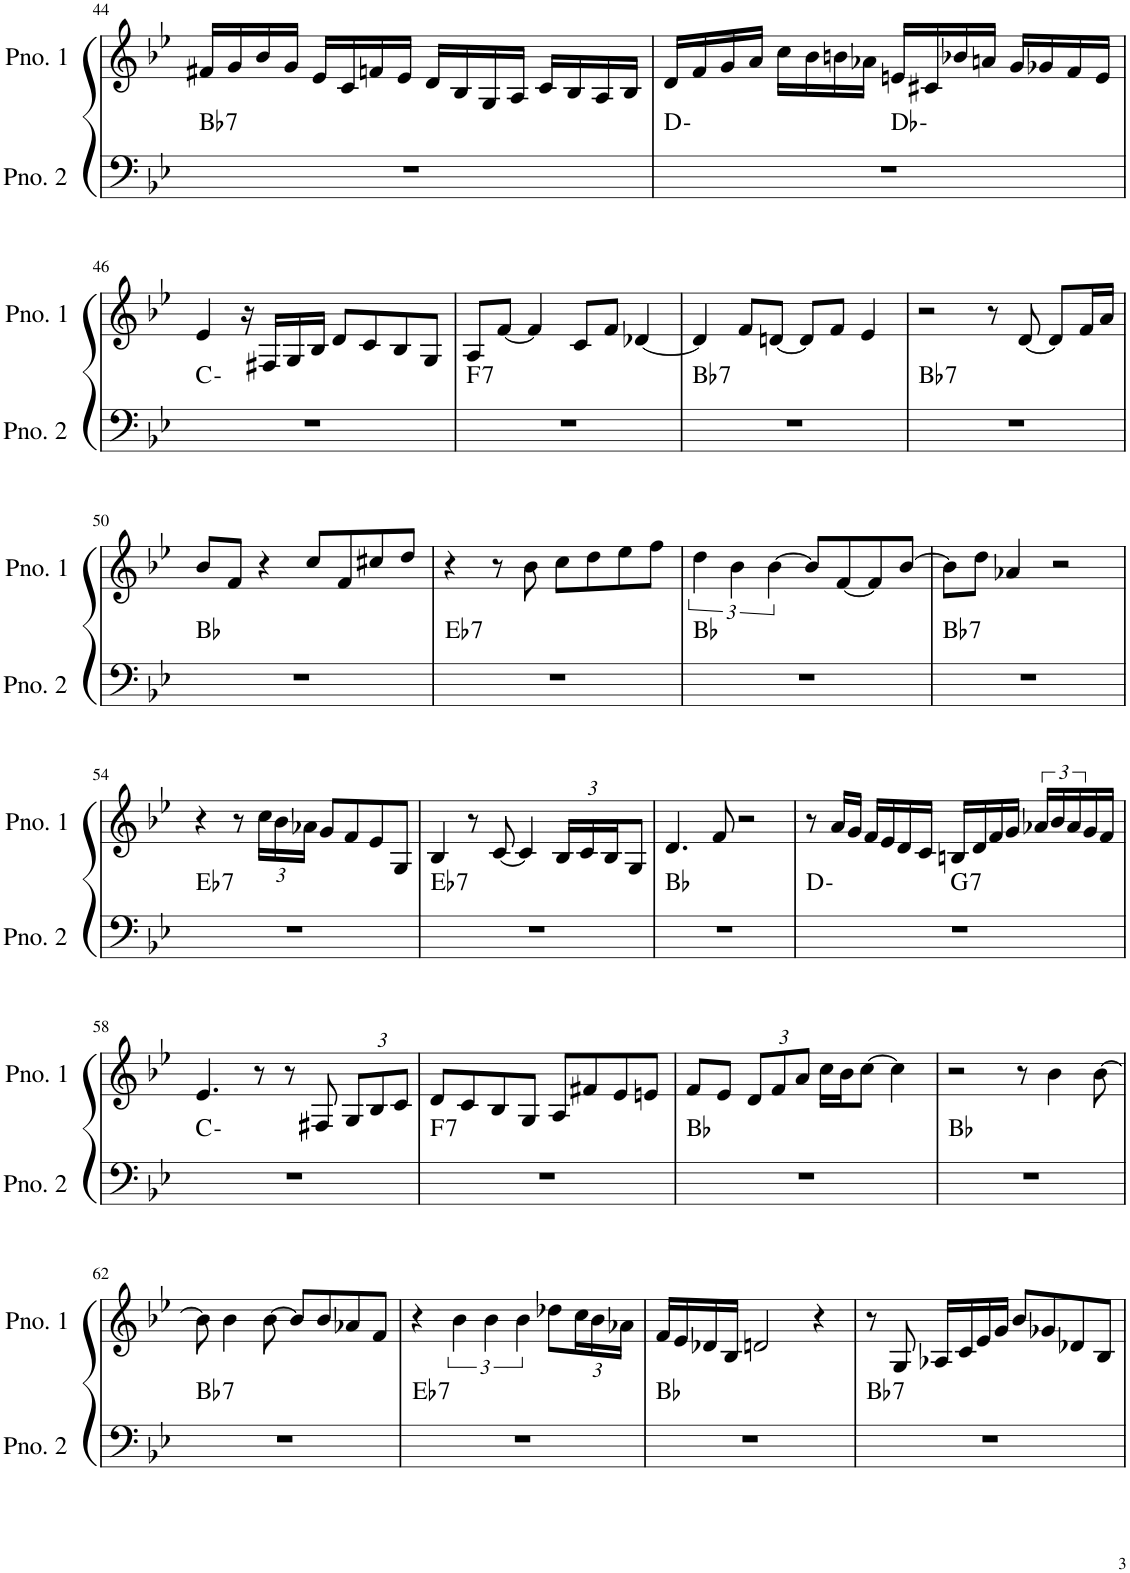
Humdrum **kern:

**kern	**harte	**kern
*part2	*part2	*part1
*staff2	*	*staff1
*I"ピアノ 2	*	*I"ピアノ 1
!!LO:PB:g=z
*clefF4	*	*clefG2
*k[b-e-]	*	*k[b-e-]
*M4/4	*	*M4/4
=44	=44	=44
!	!LO:H:kt=7	!
1r	Bb:7	16f#X/LL
.	.	16g/
.	.	16b-/
.	.	16g/JJ
.	.	16e-/LL
.	.	16c/
.	.	16fn/
.	.	16e-/JJ
.	.	16d/LL
.	.	16B-/
.	.	16G/
.	.	16A/JJ
.	.	16c/LL
.	.	16B-/
.	.	16A/
.	.	16B-/JJ
=45	=45	=45
*^	*	*
1r	2ryy	D:min	16d/LL
.	.	.	16f/
.	.	.	16g/
.	.	.	16a/JJ
.	.	.	16cc\LL
.	.	.	16b-\
.	.	.	16bn\
.	.	.	16a-X\JJ
.	2ryy	Db:min	16en/LL
.	.	.	16c#X/
.	.	.	16b-X/
.	.	.	16an/JJ
.	.	.	16g/LL
.	.	.	16g-X/
.	.	.	16f/
.	.	.	16e/JJ
*v	*v	*	*
!!LO:LB:g=z
=46	=46	=46
1r	C:min	4e-/
.	.	16r
.	.	16F#X/LL
.	.	16G/
.	.	16B-/JJ
.	.	8d/L
.	.	8c/
.	.	8B-/
.	.	8G/J
=47	=47	=47
!	!LO:H:kt=7	!
1r	F:7	8A/L
.	.	[8f/J
.	.	4f/]
.	.	8c/L
.	.	8f/J
.	.	[4d-X/
=48	=48	=48
!	!LO:H:kt=7	!
1r	Bb:7	4d-/]
.	.	8f/L
.	.	[8dn/J
.	.	8d/L]
.	.	8f/J
.	.	4e-/
=49	=49	=49
!	!LO:H:kt=7	!
1r	Bb:7	2r
.	.	8r
.	.	[8d/
.	.	8d/L]
.	.	16f/L
.	.	16a/JJ
!!LO:LB:g=z
=50	=50	=50
1r	Bb:maj	8b-/L
.	.	8f/J
.	.	4r
.	.	8cc/L
.	.	8f/
.	.	8cc#X/
.	.	8dd/J
=51	=51	=51
!	!LO:H:kt=7	!
1r	Eb:7	4r
.	.	8r
.	.	8b-\
.	.	8cc\L
.	.	8dd\
.	.	8ee-\
.	.	8ff\J
=52	=52	=52
1r	Bb:maj	6dd\
.	.	6b-\
.	.	[6b-\
.	.	8b-/L]
.	.	[8f/
.	.	8f/]
.	.	[8b-/J
=53	=53	=53
!	!LO:H:kt=7	!
1r	Bb:7	8b-\L]
.	.	8dd\J
.	.	4a-X/
.	.	2r
!!LO:LB:g=z
=54	=54	=54
!	!LO:H:kt=7	!
1r	Eb:7	4r
.	.	8r
*	*	*Xbrackettup
.	.	24cc\LL
.	.	24b-\
.	.	24a-X\JJ
.	.	8g/L
.	.	8f/
.	.	8e-/
.	.	8G/J
=55	=55	=55
!	!LO:H:kt=7	!
1r	Eb:7	4B-/
.	.	8r
.	.	[8c/
.	.	4c/]
.	.	24B-/LL
.	.	24c/
.	.	24B-/J
.	.	8G/J
=56	=56	=56
1r	Bb:maj	4.d/
.	.	8f/
.	.	2r
=57	=57	=57
*^	*	*
1r	2ryy	D:min	8r
.	.	.	16a/LL
.	.	.	16g/JJ
.	.	.	16f/LL
.	.	.	16e-/
.	.	.	16d/
.	.	.	16c/JJ
!	!	!LO:H:kt=7	!
.	2ryy	G:7	16Bn/LL
.	.	.	16d/
.	.	.	16f/
.	.	.	16g/JJ
*	*	*	*brackettup
.	.	.	24a-X/LL
.	.	.	24b-/
.	.	.	24a-/
.	.	.	16g/
.	.	.	16f/JJ
*v	*v	*	*
!!LO:LB:g=z
=58	=58	=58
1r	C:min	4.e-/
.	.	8r
.	.	8r
.	.	8F#X/
*	*	*Xbrackettup
.	.	12G/L
.	.	12B-/
.	.	12c/J
=59	=59	=59
!	!LO:H:kt=7	!
1r	F:7	8d/L
.	.	8c/
.	.	8B-/
.	.	8G/J
.	.	8A/L
.	.	8f#X/
.	.	8e-/
.	.	8en/J
=60	=60	=60
1r	Bb:maj	8f/L
.	.	8e-/J
.	.	12d/L
.	.	12f/
.	.	12a/J
.	.	16cc\LL
.	.	16b-\J
.	.	[8cc\J
.	.	4cc\]
=61	=61	=61
1r	Bb:maj	2r
.	.	8r
.	.	4b-\
.	.	[8b-\
!!LO:LB:g=z
=62	=62	=62
!	!LO:H:kt=7	!
1r	Bb:7	8b-\]
.	.	4b-\
.	.	[8b-\
.	.	8b-/L]
.	.	8b-/
.	.	8a-X/
.	.	8f/J
=63	=63	=63
!	!LO:H:kt=7	!
1r	Eb:7	4r
*	*	*brackettup
.	.	6b-\
.	.	6b-\
.	.	6b-\
.	.	8dd-X\L
*	*	*Xbrackettup
.	.	24cc\L
.	.	24b-\
.	.	24a-X\JJ
=64	=64	=64
1r	Bb:maj	16f/LL
.	.	16e-/
.	.	16d-X/
.	.	16B-/JJ
.	.	2dn/
.	.	4r
=65	=65	=65
!	!LO:H:kt=7	!
1r	Bb:7	8r
.	.	8G/
.	.	16A-X/LL
.	.	16c/
.	.	16e-/
.	.	16g/JJ
.	.	8b-/L
.	.	8g-X/
.	.	8d-X/
.	.	8B-/J
=	=	=
*-	*-	*-
